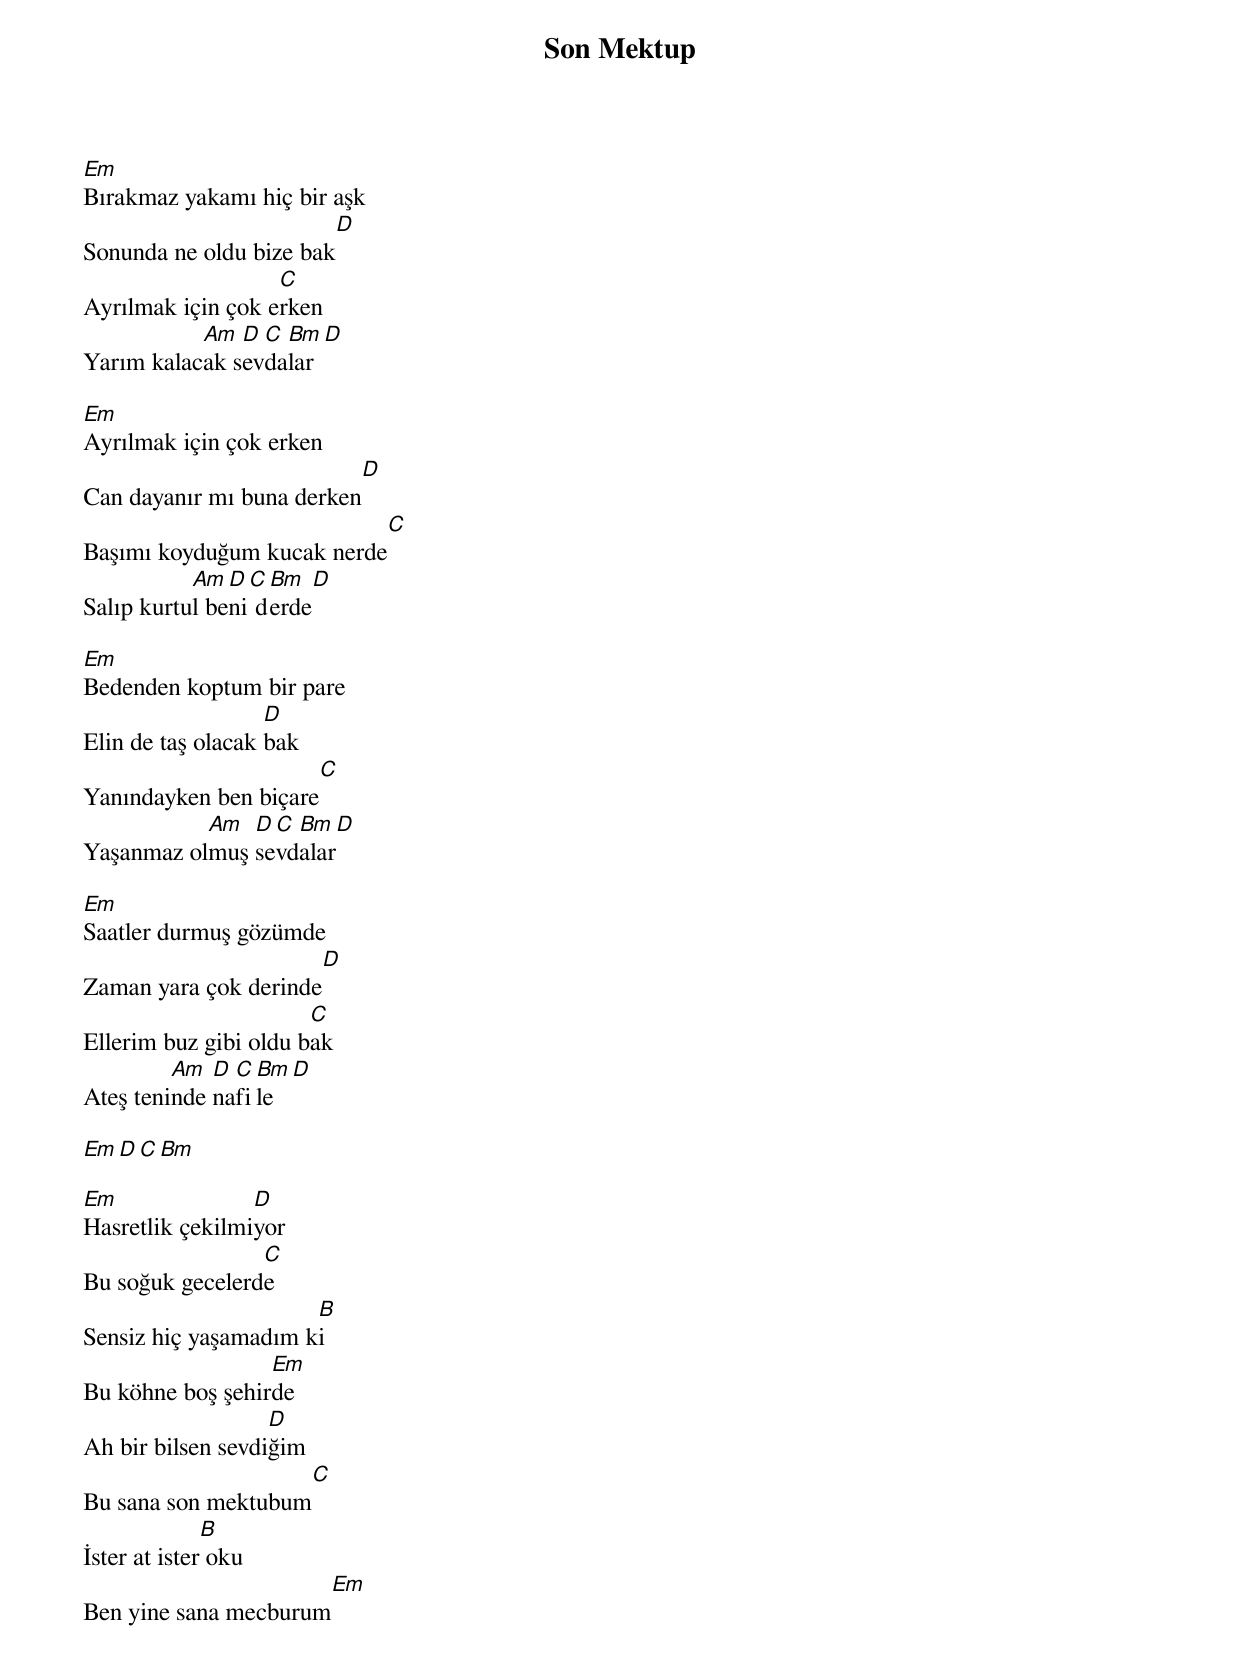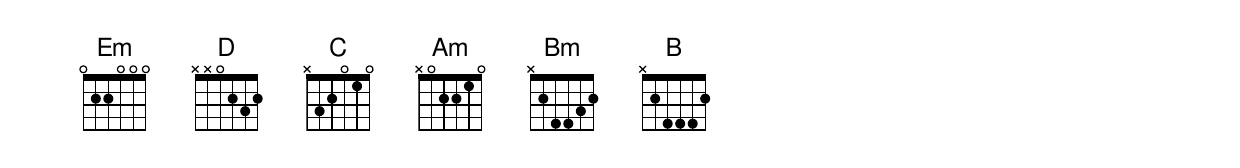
{title: Son Mektup}
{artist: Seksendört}

Em
Bırakmaz yakamı hiç bir aşk
                        D
Sonunda ne oldu bize bak
                   C
Ayrılmak için çok erken
           Am  D C Bm  D
Yarım kalacak sevdalar

Em
Ayrılmak için çok erken
                          D
Can dayanır mı buna derken
                             C
Başımı koyduğum kucak nerde
           Am  D C Bm  D
Salıp kurtul beni derde

Em
Bedenden koptum bir pare
                   D
Elin de taş olacak bak
                      C
Yanındayken ben biçare
           Am  D C Bm  D
Yaşanmaz olmuş sevdalar

Em
Saatler durmuş gözümde
                      D
Zaman yara çok derinde
                       C
Ellerim buz gibi oldu bak
         Am  D C Bm  D
Ateş teninde nafile

Em   D  C   Bm

Em               D
Hasretlik çekilmiyor
                 C
Bu soğuk gecelerde
                      B
Sensiz hiç yaşamadım ki
                  Em
Bu köhne boş şehirde
                   D
Ah bir bilsen sevdiğim
                      C
Bu sana son mektubum
              B
İster at ister oku
                       Em
Ben yine sana mecburum
